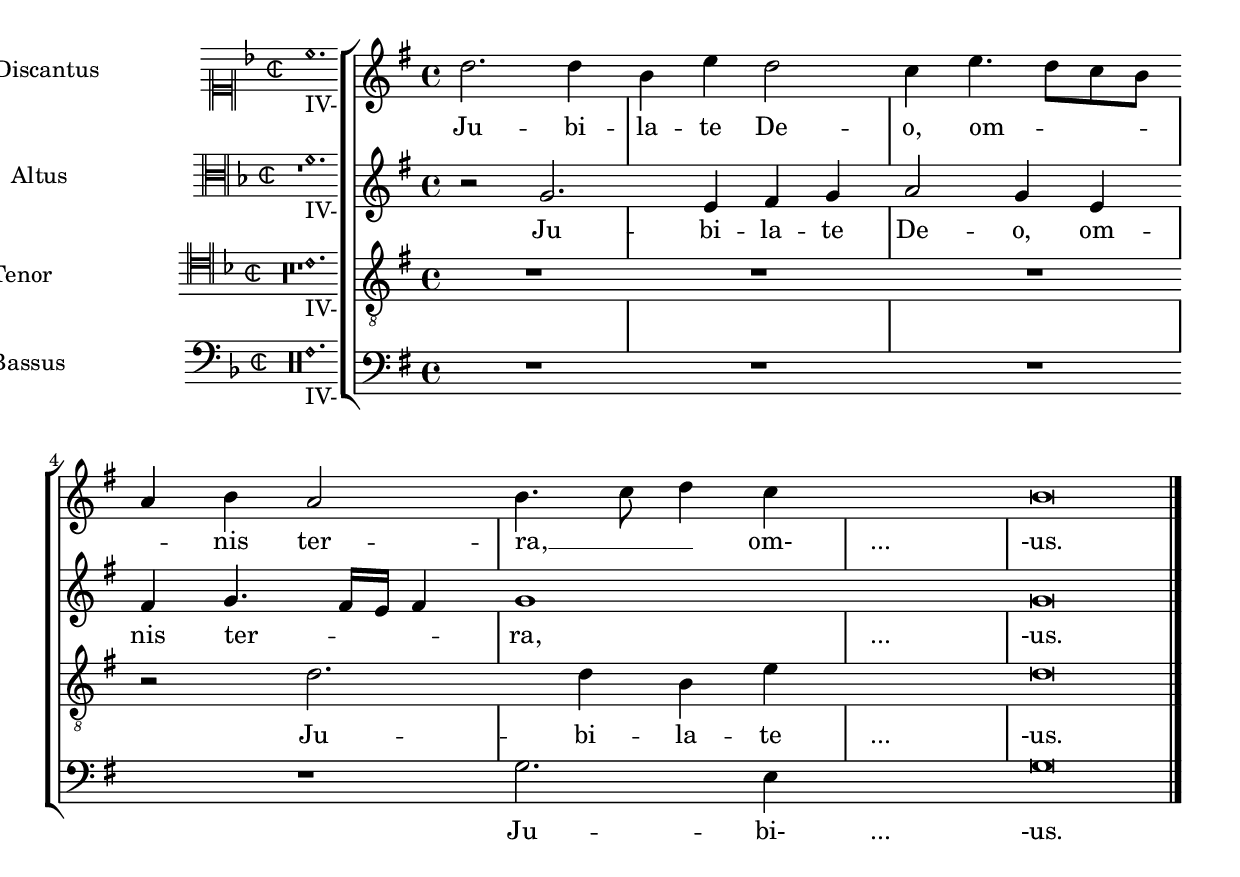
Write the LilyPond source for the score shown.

%% DO NOT EDIT this file manually; it is automatically
%% generated from LSR http://lsr.di.unimi.it
%% Make any changes in LSR itself, or in Documentation/snippets/new/ ,
%% and then run scripts/auxiliar/makelsr.py
%%
%% This file is in the public domain.
\version "2.18.0"

\header {
  lsrtags = "ancient-notation, specific-notation, tweaks-and-overrides, workaround"

  texidoc = "
As a workaround to get real incipits which are independent from the
main score these are included as a markup into the field normally used
for the instrument name. As for now lyrics can only be added as a
direct markup. It doesn't unfortunately conform with the spacing of the
main lyrics.

"
  doctitle = "Transcription of Ancient music with incipit"
} % begin verbatim


global = {
  \set Score.skipBars = ##t
  \key g \major
  \time 4/4
  %make the staff lines invisible on staves
  \hide Staff.BarLine
  \skip 1*8 % the actual music
  % let finis bar go through all staves
  \override Staff.BarLine.transparent = ##f
  % finis bar
  \bar "|."
}

discantusNotes = {
  \transpose c' c'' {
    \clef treble
    d'2. d'4 |
    b e' d'2 |
    c'4 e'4.( d'8 c' b |
    a4) b a2 |
    b4.( c'8 d'4) c'4 |
    \once \hide NoteHead c'1 |
    b\breve |
  }
}

discantusLyrics = \lyricmode {
  Ju -- bi -- |
  la -- te De -- |
  o, om --
  nis ter -- |
  ra, __ om- |
  "..." |
  -us. |
}

altusNotes = {
  \transpose c' c'' {
    \clef treble
    r2 g2. e4 fis g | % two bars
    a2 g4 e |
    fis g4.( fis16 e fis4) |
    g1 |
    \once \hide NoteHead g1 |
    g\breve |
  }
}

altusLyrics = \lyricmode {
  Ju -- bi -- la -- te | % two bars
  De -- o, om -- |
  nis ter -- ra, |
  "..." |
  -us. |
}

tenorNotes = {
  \transpose c' c' {
    \clef "treble_8"
    R1 |
    R1 |
    R1 |
    r2 d'2. d'4 b e' | % two bars
    \once \hide NoteHead e'1 |
    d'\breve |
  }
}

tenorLyrics = \lyricmode {
  Ju -- bi -- la -- te | % two bars
  "..." |
  -us.
}

bassusNotes = {
  \transpose c' c' {
    \clef bass
    R1 |
    R1 |
    R1 |
    R1 |
    g2. e4 |
    \once \hide NoteHead e1 |
    g\breve |
  }
}

bassusLyrics = \lyricmode {
  Ju -- bi- |
  "..." |
  -us.
}

incipitDiscantus = \markup {
  \score {
    {
      \set Staff.instrumentName = #"Discantus "
      \override NoteHead.style = #'neomensural
      \override Rest.style = #'neomensural
      \override Staff.TimeSignature.style = #'neomensural
      \cadenzaOn
      \clef "neomensural-c1"
      \key f \major
      \time 2/2
      c''1._"IV-" s2  %two bars
      \skip 1*8 % eight bars
    }
    \layout {
      \context {
        \Voice
        \remove "Ligature_bracket_engraver"
        \consists "Mensural_ligature_engraver"
      }
      line-width = 4.5\cm
    }
  }
}

incipitAltus = \markup {
  \score {
    {
      \set Staff.instrumentName = #"Altus "
      \override NoteHead.style = #'neomensural
      \override Rest.style = #'neomensural
      \override Staff.TimeSignature.style = #'neomensural
      \cadenzaOn
      \clef "neomensural-c3"
      \key f \major
      \time 2/2
      r1        % one bar
      f'1._"IV-" s2   % two bars
      \skip 1*7 % seven bars
    }
    \layout {
      \context {
        \Voice
        \remove "Ligature_bracket_engraver"
        \consists "Mensural_ligature_engraver"
      }
      line-width = 4.5\cm
    }
  }
}

incipitTenor = \markup {
  \score {
    {
      \set Staff.instrumentName = #"Tenor  "
      \override NoteHead.style = #'neomensural
      \override Rest.style = #'neomensural
      \override Staff.TimeSignature.style = #'neomensural
      \cadenzaOn
      \clef "neomensural-c4"
      \key f \major
      \time 2/2
      r\longa   % four bars
      r\breve   % two bars
      r1        % one bar
      c'1._"IV-" s2   % two bars
      \skip 1   % one bar
    }
    \layout {
      \context {
        \Voice
        \remove "Ligature_bracket_engraver"
        \consists "Mensural_ligature_engraver"
      }
      line-width = 4.5\cm
    }
  }
}

incipitBassus = \markup {
  \score {
    {
      \set Staff.instrumentName = #"Bassus  "
      \override NoteHead.style = #'neomensural
      \override Rest.style = #'neomensural
      \override Staff.TimeSignature.style = #'neomensural
      \cadenzaOn
      \clef "bass"
      \key f \major
      \time 2/2
      % incipit
      r\maxima  % eight bars
      f1._"IV-" s2    % two bars
    }
    \layout {
      \context {
        \Voice
        \remove "Ligature_bracket_engraver"
        \consists "Mensural_ligature_engraver"
      }
      line-width = 4.5\cm
    }
  }
}

%StaffGroup is used instead of ChoirStaff to get bar lines between systems
\score {
  <<
    \new StaffGroup = choirStaff <<
      \new Voice = "discantusNotes" <<
        \global
        \set Staff.instrumentName = \incipitDiscantus
        \discantusNotes
      >>
      \new Lyrics = "discantusLyrics" \lyricsto discantusNotes { \discantusLyrics }

      \new Voice = "altusNotes" <<
        \global
        \set Staff.instrumentName = \incipitAltus
        \altusNotes
      >>
      \new Lyrics = "altusLyrics" \lyricsto altusNotes { \altusLyrics }

      \new Voice = "tenorNotes" <<
        \global
        \set Staff.instrumentName = \incipitTenor
        \tenorNotes
      >>
      \new Lyrics = "tenorLyrics" \lyricsto tenorNotes { \tenorLyrics }

      \new Voice = "bassusNotes" <<
        \global
        \set Staff.instrumentName = \incipitBassus
        \bassusNotes
      >>
    >>
    \new Lyrics = "bassusLyrics" \lyricsto bassusNotes { \bassusLyrics }
    %Keep the bass lyrics outside of the staff group to avoid bar lines
    %between the lyrics.
  >>

  \layout {
    \context {
      \Score
      % no bars in staves
      \hide BarLine
    }
    % the next three instructions keep the lyrics between the bar lines
    \context {
      \Lyrics
      \consists "Bar_engraver"
      \hide BarLine
    }
    \context {
      \StaffGroup
      \consists "Separating_line_group_engraver"
    }
    \context {
      \Voice
      % no slurs
      \hide Slur
      % Comment in the below "\remove" command to allow line
      % breaking also at those barlines where a note overlaps
      % into the next bar.  The command is commented out in this
      % short example score, but especially for large scores, you
      % will typically yield better line breaking and thus improve
      % overall spacing if you comment in the following command.
      %\remove "Forbid_line_break_engraver"
    }
    indent = 5\cm
  }
}
